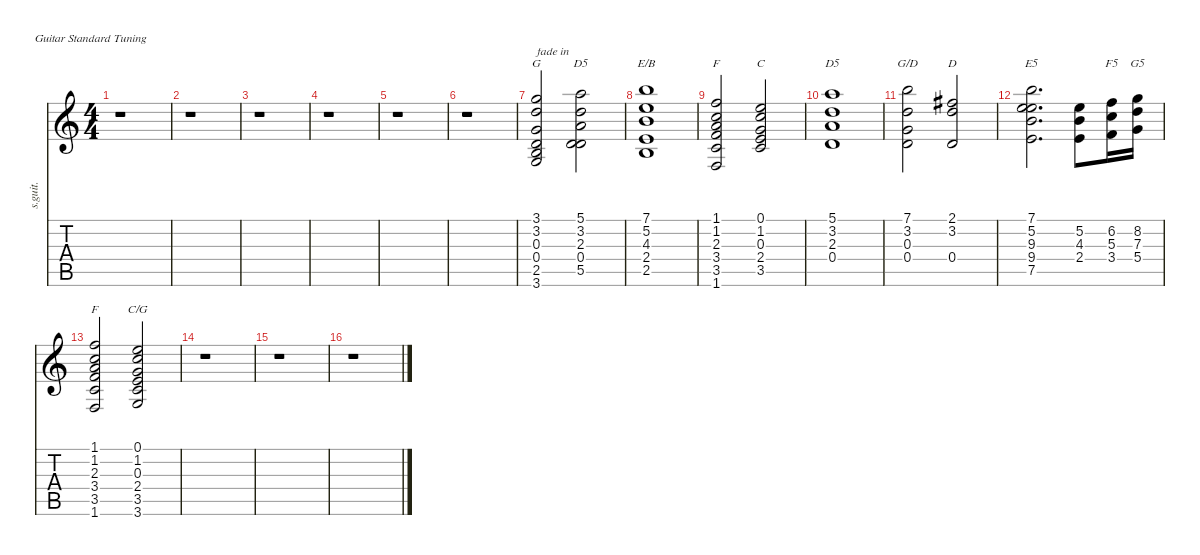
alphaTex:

\defaultSystemsLayout 4
\hideDynamics
\bracketExtendMode nobrackets
\track ("Al Kooper (Mellotron)" "s.guit.") {instrument synthstrings2}
\staff {score tabs}
\tuning (E4 B3 G3 D3 A2 E2)
\displaytranspose 12
\chord ("G" 3 1 2 2 0 x) {showdiagram false}
\chord ("D5" 3 1 2 2 0 x) {showdiagram false}
\chord ("E/B" 3 1 2 2 0 x) {showdiagram false}
\chord ("F" 3 1 2 2 0 x) {showdiagram false}
\chord ("C" 3 1 2 2 0 x) {showdiagram false}
\chord ("G/D" 3 1 2 2 0 x) {showdiagram false}
\chord ("D" 3 1 2 2 0 x) {showdiagram false}
\chord ("E5" 3 1 2 2 0 x) {showdiagram false}
\chord ("F5" 3 1 2 2 0 x) {showdiagram false}
\chord ("G5" 3 1 2 2 0 x) {showdiagram false}
\chord ("C/G" 3 1 2 2 0 x) {showdiagram false}
\ts (4 4)
\tempo (60 hide)
\clef g2
\ks c
r.1{dy f} |
r.1 |
r.1 |
r.1 |
r.1 |
r.1 |
(3.1 3.2 0.3 0.4 2.5 3.6).2{ch "G" txt "fade in" lyrics (0 "") lyrics (1 "") lyrics (2 "") lyrics (3 "") lyrics (4 "")} (5.1 3.2 2.3 0.4 5.5).2{ch "D5" lyrics (0 "") lyrics (1 "") lyrics (2 "") lyrics (3 "") lyrics (4 "")} |
(7.1 5.2 4.3 2.4 2.5).1{ch "E/B" lyrics (0 "") lyrics (1 "") lyrics (2 "") lyrics (3 "") lyrics (4 "")} |
(1.1 1.2 2.3 3.4 3.5 1.6).2{ch "F" lyrics (0 "") lyrics (1 "") lyrics (2 "") lyrics (3 "") lyrics (4 "")} (0.1 1.2 0.3 2.4 3.5).2{ch "C" lyrics (0 "") lyrics (1 "") lyrics (2 "") lyrics (3 "") lyrics (4 "")} |
(5.1 3.2 2.3 0.4).1{ch "D5" lyrics (0 "") lyrics (1 "") lyrics (2 "") lyrics (3 "") lyrics (4 "")} |
(7.1 3.2 0.3 0.4).2{ch "G/D" lyrics (0 "") lyrics (1 "") lyrics (2 "") lyrics (3 "") lyrics (4 "")} (2.1{acc #} 3.2 0.4).2{ch "D" lyrics (0 "") lyrics (1 "") lyrics (2 "") lyrics (3 "") lyrics (4 "")} |
(7.1 5.2 9.3 9.4 7.5).2{d ch "E5" lyrics (0 "") lyrics (1 "") lyrics (2 "") lyrics (3 "") lyrics (4 "")} (5.2 4.3 2.4).8{lyrics (0 "") lyrics (1 "") lyrics (2 "") lyrics (3 "") lyrics (4 "")} (6.2 5.3 3.4).16{ch "F5" lyrics (0 "") lyrics (1 "") lyrics (2 "") lyrics (3 "") lyrics (4 "")} (8.2 7.3 5.4).16{ch "G5" lyrics (0 "") lyrics (1 "") lyrics (2 "") lyrics (3 "") lyrics (4 "")} |
(1.1 1.2 2.3 3.4 3.5 1.6).2{ch "F" lyrics (0 "") lyrics (1 "") lyrics (2 "") lyrics (3 "") lyrics (4 "")} (0.1 1.2 0.3 2.4 3.5 3.6).2{ch "C/G" lyrics (0 "") lyrics (1 "") lyrics (2 "") lyrics (3 "") lyrics (4 "")} |
r.1 |
r.1 |
r.1
